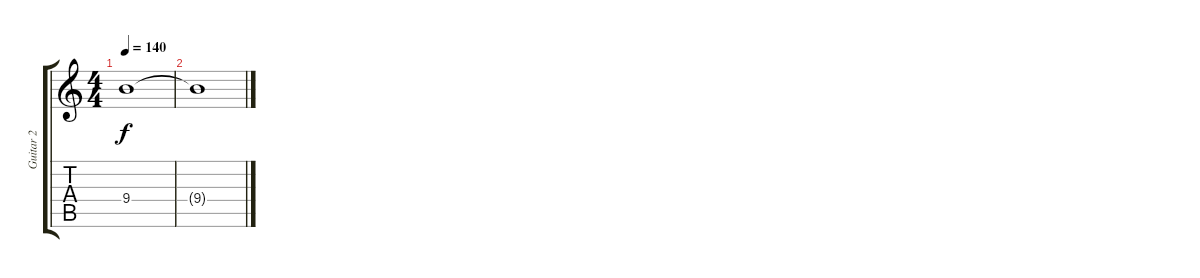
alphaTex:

\track ("Guitar 2" "Guitar 2") {instrument distortionguitar}
\staff {score tabs}
\tuning (E4 B3 G3 D3 A2 E2) {hide}
\ts (4 4)
\tempo 140
\clef g2
\ks c
9.4{t}.1{dy f} |
9.4{t}.1
